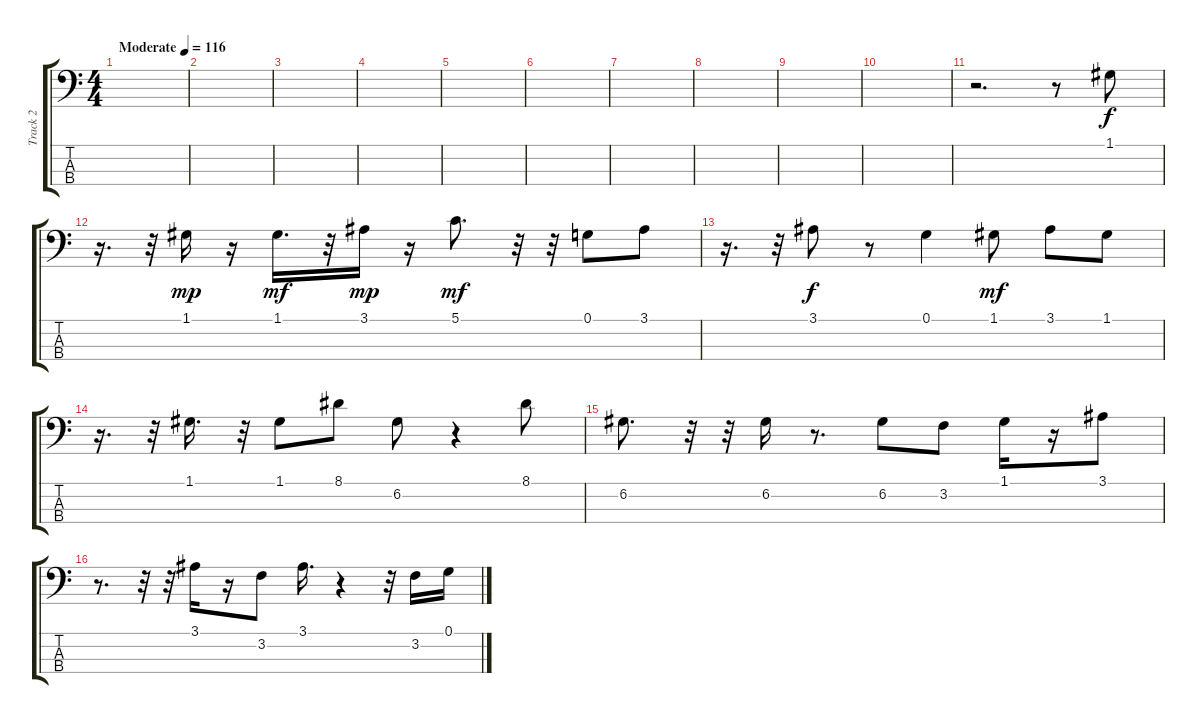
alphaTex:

\track ("Track 2" "Track 2") {instrument synthbass1}
\staff {score tabs}
\tuning (G2 D2 A1 E1) {hide}
\ts (4 4)
\tempo (116 "Moderate")
\clef f4
\ks c
|
|
|
|
|
|
|
|
|
|
r.2{d} r.8 1.1.8 |
r.16{d} r.32 1.1.16{dy mp} r.16 1.1.16{d dy mf} r.32 3.1.16{dy mp} r.16 5.1.8{d dy mf} r.32 r.32 0.1.8 3.1.8 |
r.16{d} r.32 3.1.8{dy f} r.8 0.1.4 1.1.8{dy mf} 3.1.8 1.1.8 |
r.16{d} r.32 1.1.16{d} r.32 1.1.8 8.1.8 6.2.8 r.4 8.1.8 |
6.2.8{d} r.32 r.32 6.2.16 r.8{d} 6.2.8 3.2.8 1.1.16 r.16 3.1.8 |
r.8{d} r.32 r.32 3.1.16 r.16 3.2.8 3.1.16{d} r.4 r.32 3.2.16 0.1.16
